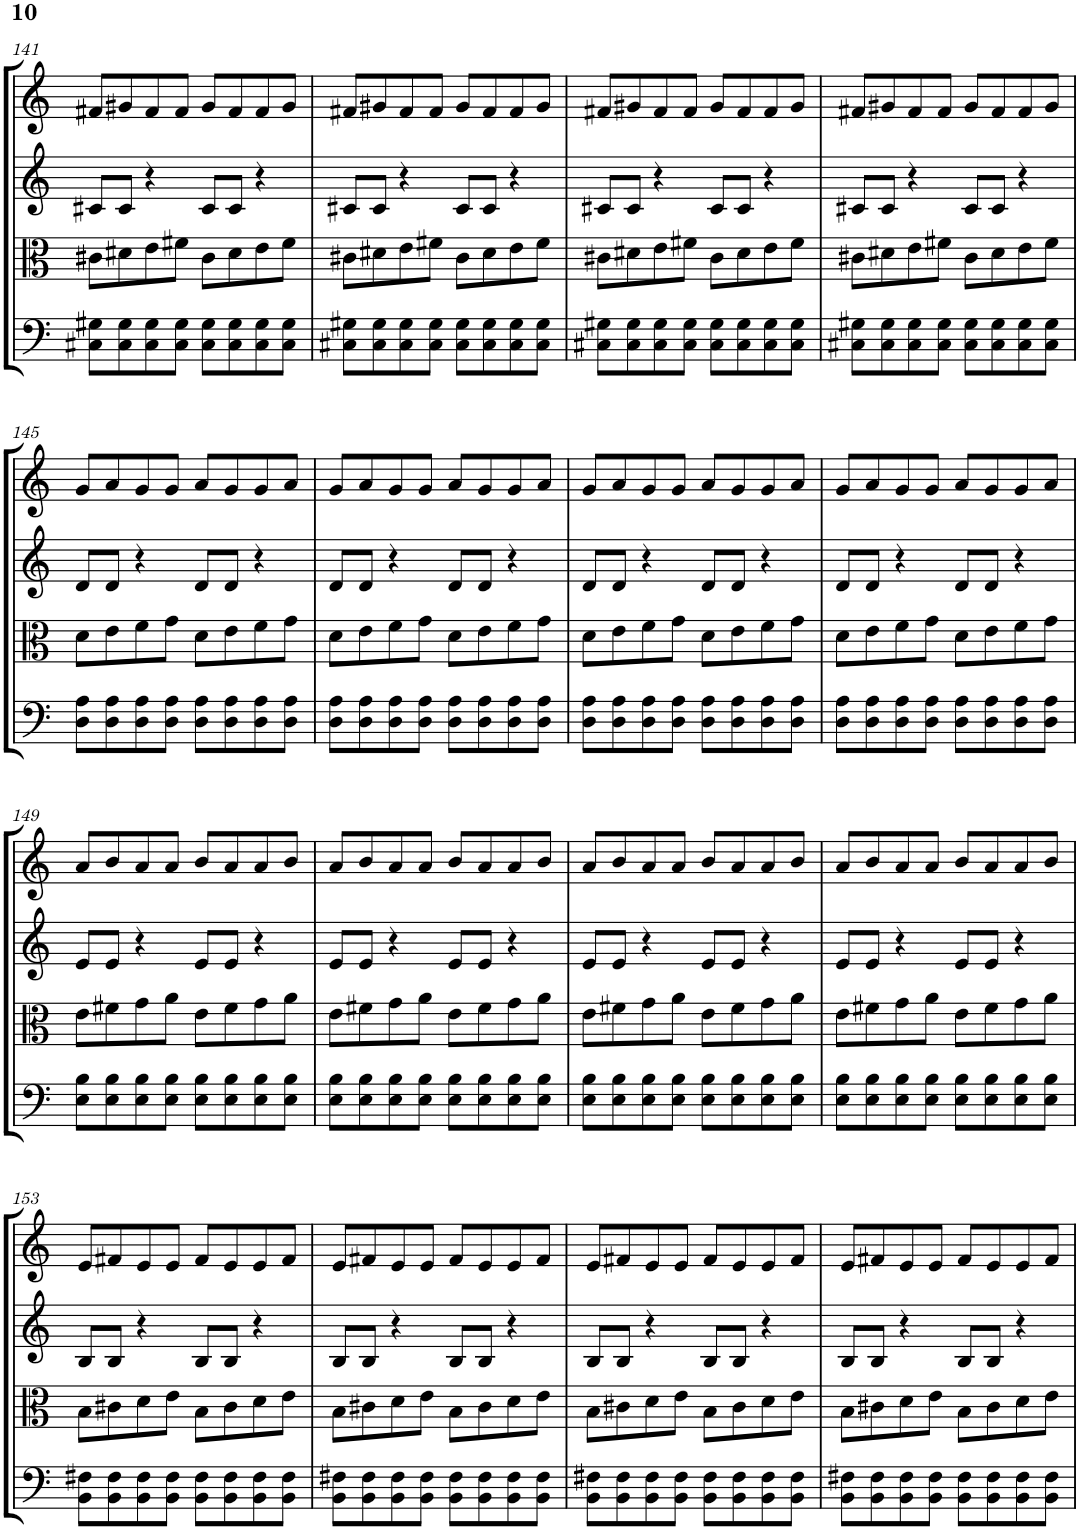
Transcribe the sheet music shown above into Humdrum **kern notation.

**kern	**kern	**kern	**kern
*part4	*part3	*part2	*part1
*staff4	*staff3	*staff2	*staff1
*I"Violoncello	*I"Viola	*I"Violin II	*I"Violin I
*I'Vc	*I'Vla	*I'Vln	*I'Vln
!!LO:PB:g=z
*clefF4	*clefC3	*clefG2	*clefG2
*k[]	*k[]	*k[]	*k[]
*M4/4	*M4/4	*M4/4	*M4/4
=141	=141	=141	=141
8C#X\ 8G#X\L	8c#X\L	8c#X/L	8f#X/L
8C#\ 8G#\	8d#X\	8c#/J	8g#X/
8C#\ 8G#\	8e\	4r	8f#/
8C#\ 8G#\J	8f#X\J	.	8f#/J
8C#\ 8G#\L	8c#\L	8c#/L	8g#/L
8C#\ 8G#\	8d#\	8c#/J	8f#/
8C#\ 8G#\	8e\	4r	8f#/
8C#\ 8G#\J	8f#\J	.	8g#/J
=142	=142	=142	=142
8C#X\ 8G#X\L	8c#X\L	8c#X/L	8f#X/L
8C#\ 8G#\	8d#X\	8c#/J	8g#X/
8C#\ 8G#\	8e\	4r	8f#/
8C#\ 8G#\J	8f#X\J	.	8f#/J
8C#\ 8G#\L	8c#\L	8c#/L	8g#/L
8C#\ 8G#\	8d#\	8c#/J	8f#/
8C#\ 8G#\	8e\	4r	8f#/
8C#\ 8G#\J	8f#\J	.	8g#/J
=143	=143	=143	=143
8C#X\ 8G#X\L	8c#X\L	8c#X/L	8f#X/L
8C#\ 8G#\	8d#X\	8c#/J	8g#X/
8C#\ 8G#\	8e\	4r	8f#/
8C#\ 8G#\J	8f#X\J	.	8f#/J
8C#\ 8G#\L	8c#\L	8c#/L	8g#/L
8C#\ 8G#\	8d#\	8c#/J	8f#/
8C#\ 8G#\	8e\	4r	8f#/
8C#\ 8G#\J	8f#\J	.	8g#/J
=144	=144	=144	=144
8C#X\ 8G#X\L	8c#X\L	8c#X/L	8f#X/L
8C#\ 8G#\	8d#X\	8c#/J	8g#X/
8C#\ 8G#\	8e\	4r	8f#/
8C#\ 8G#\J	8f#X\J	.	8f#/J
8C#\ 8G#\L	8c#\L	8c#/L	8g#/L
8C#\ 8G#\	8d#\	8c#/J	8f#/
8C#\ 8G#\	8e\	4r	8f#/
8C#\ 8G#\J	8f#\J	.	8g#/J
!!LO:LB:g=z
=145	=145	=145	=145
8D\ 8A\L	8d\L	8d/L	8g/L
8D\ 8A\	8e\	8d/J	8a/
8D\ 8A\	8f\	4r	8g/
8D\ 8A\J	8g\J	.	8g/J
8D\ 8A\L	8d\L	8d/L	8a/L
8D\ 8A\	8e\	8d/J	8g/
8D\ 8A\	8f\	4r	8g/
8D\ 8A\J	8g\J	.	8a/J
=146	=146	=146	=146
8D\ 8A\L	8d\L	8d/L	8g/L
8D\ 8A\	8e\	8d/J	8a/
8D\ 8A\	8f\	4r	8g/
8D\ 8A\J	8g\J	.	8g/J
8D\ 8A\L	8d\L	8d/L	8a/L
8D\ 8A\	8e\	8d/J	8g/
8D\ 8A\	8f\	4r	8g/
8D\ 8A\J	8g\J	.	8a/J
=147	=147	=147	=147
8D\ 8A\L	8d\L	8d/L	8g/L
8D\ 8A\	8e\	8d/J	8a/
8D\ 8A\	8f\	4r	8g/
8D\ 8A\J	8g\J	.	8g/J
8D\ 8A\L	8d\L	8d/L	8a/L
8D\ 8A\	8e\	8d/J	8g/
8D\ 8A\	8f\	4r	8g/
8D\ 8A\J	8g\J	.	8a/J
=148	=148	=148	=148
8D\ 8A\L	8d\L	8d/L	8g/L
8D\ 8A\	8e\	8d/J	8a/
8D\ 8A\	8f\	4r	8g/
8D\ 8A\J	8g\J	.	8g/J
8D\ 8A\L	8d\L	8d/L	8a/L
8D\ 8A\	8e\	8d/J	8g/
8D\ 8A\	8f\	4r	8g/
8D\ 8A\J	8g\J	.	8a/J
!!LO:LB:g=z
=149	=149	=149	=149
8E\ 8B\L	8e\L	8e/L	8a/L
8E\ 8B\	8f#X\	8e/J	8b/
8E\ 8B\	8g\	4r	8a/
8E\ 8B\J	8a\J	.	8a/J
8E\ 8B\L	8e\L	8e/L	8b/L
8E\ 8B\	8f#\	8e/J	8a/
8E\ 8B\	8g\	4r	8a/
8E\ 8B\J	8a\J	.	8b/J
=150	=150	=150	=150
8E\ 8B\L	8e\L	8e/L	8a/L
8E\ 8B\	8f#X\	8e/J	8b/
8E\ 8B\	8g\	4r	8a/
8E\ 8B\J	8a\J	.	8a/J
8E\ 8B\L	8e\L	8e/L	8b/L
8E\ 8B\	8f#\	8e/J	8a/
8E\ 8B\	8g\	4r	8a/
8E\ 8B\J	8a\J	.	8b/J
=151	=151	=151	=151
8E\ 8B\L	8e\L	8e/L	8a/L
8E\ 8B\	8f#X\	8e/J	8b/
8E\ 8B\	8g\	4r	8a/
8E\ 8B\J	8a\J	.	8a/J
8E\ 8B\L	8e\L	8e/L	8b/L
8E\ 8B\	8f#\	8e/J	8a/
8E\ 8B\	8g\	4r	8a/
8E\ 8B\J	8a\J	.	8b/J
=152	=152	=152	=152
8E\ 8B\L	8e\L	8e/L	8a/L
8E\ 8B\	8f#X\	8e/J	8b/
8E\ 8B\	8g\	4r	8a/
8E\ 8B\J	8a\J	.	8a/J
8E\ 8B\L	8e\L	8e/L	8b/L
8E\ 8B\	8f#\	8e/J	8a/
8E\ 8B\	8g\	4r	8a/
8E\ 8B\J	8a\J	.	8b/J
!!LO:LB:g=z
=153	=153	=153	=153
8BB\ 8F#X\L	8B\L	8B/L	8e/L
8BB\ 8F#\	8c#X\	8B/J	8f#X/
8BB\ 8F#\	8d\	4r	8e/
8BB\ 8F#\J	8e\J	.	8e/J
8BB\ 8F#\L	8B\L	8B/L	8f#/L
8BB\ 8F#\	8c#\	8B/J	8e/
8BB\ 8F#\	8d\	4r	8e/
8BB\ 8F#\J	8e\J	.	8f#/J
=154	=154	=154	=154
8BB\ 8F#X\L	8B\L	8B/L	8e/L
8BB\ 8F#\	8c#X\	8B/J	8f#X/
8BB\ 8F#\	8d\	4r	8e/
8BB\ 8F#\J	8e\J	.	8e/J
8BB\ 8F#\L	8B\L	8B/L	8f#/L
8BB\ 8F#\	8c#\	8B/J	8e/
8BB\ 8F#\	8d\	4r	8e/
8BB\ 8F#\J	8e\J	.	8f#/J
=155	=155	=155	=155
8BB\ 8F#X\L	8B\L	8B/L	8e/L
8BB\ 8F#\	8c#X\	8B/J	8f#X/
8BB\ 8F#\	8d\	4r	8e/
8BB\ 8F#\J	8e\J	.	8e/J
8BB\ 8F#\L	8B\L	8B/L	8f#/L
8BB\ 8F#\	8c#\	8B/J	8e/
8BB\ 8F#\	8d\	4r	8e/
8BB\ 8F#\J	8e\J	.	8f#/J
=156	=156	=156	=156
8BB\ 8F#X\L	8B\L	8B/L	8e/L
8BB\ 8F#\	8c#X\	8B/J	8f#X/
8BB\ 8F#\	8d\	4r	8e/
8BB\ 8F#\J	8e\J	.	8e/J
8BB\ 8F#\L	8B\L	8B/L	8f#/L
8BB\ 8F#\	8c#\	8B/J	8e/
8BB\ 8F#\	8d\	4r	8e/
8BB\ 8F#\J	8e\J	.	8f#/J
=	=	=	=
*-	*-	*-	*-
